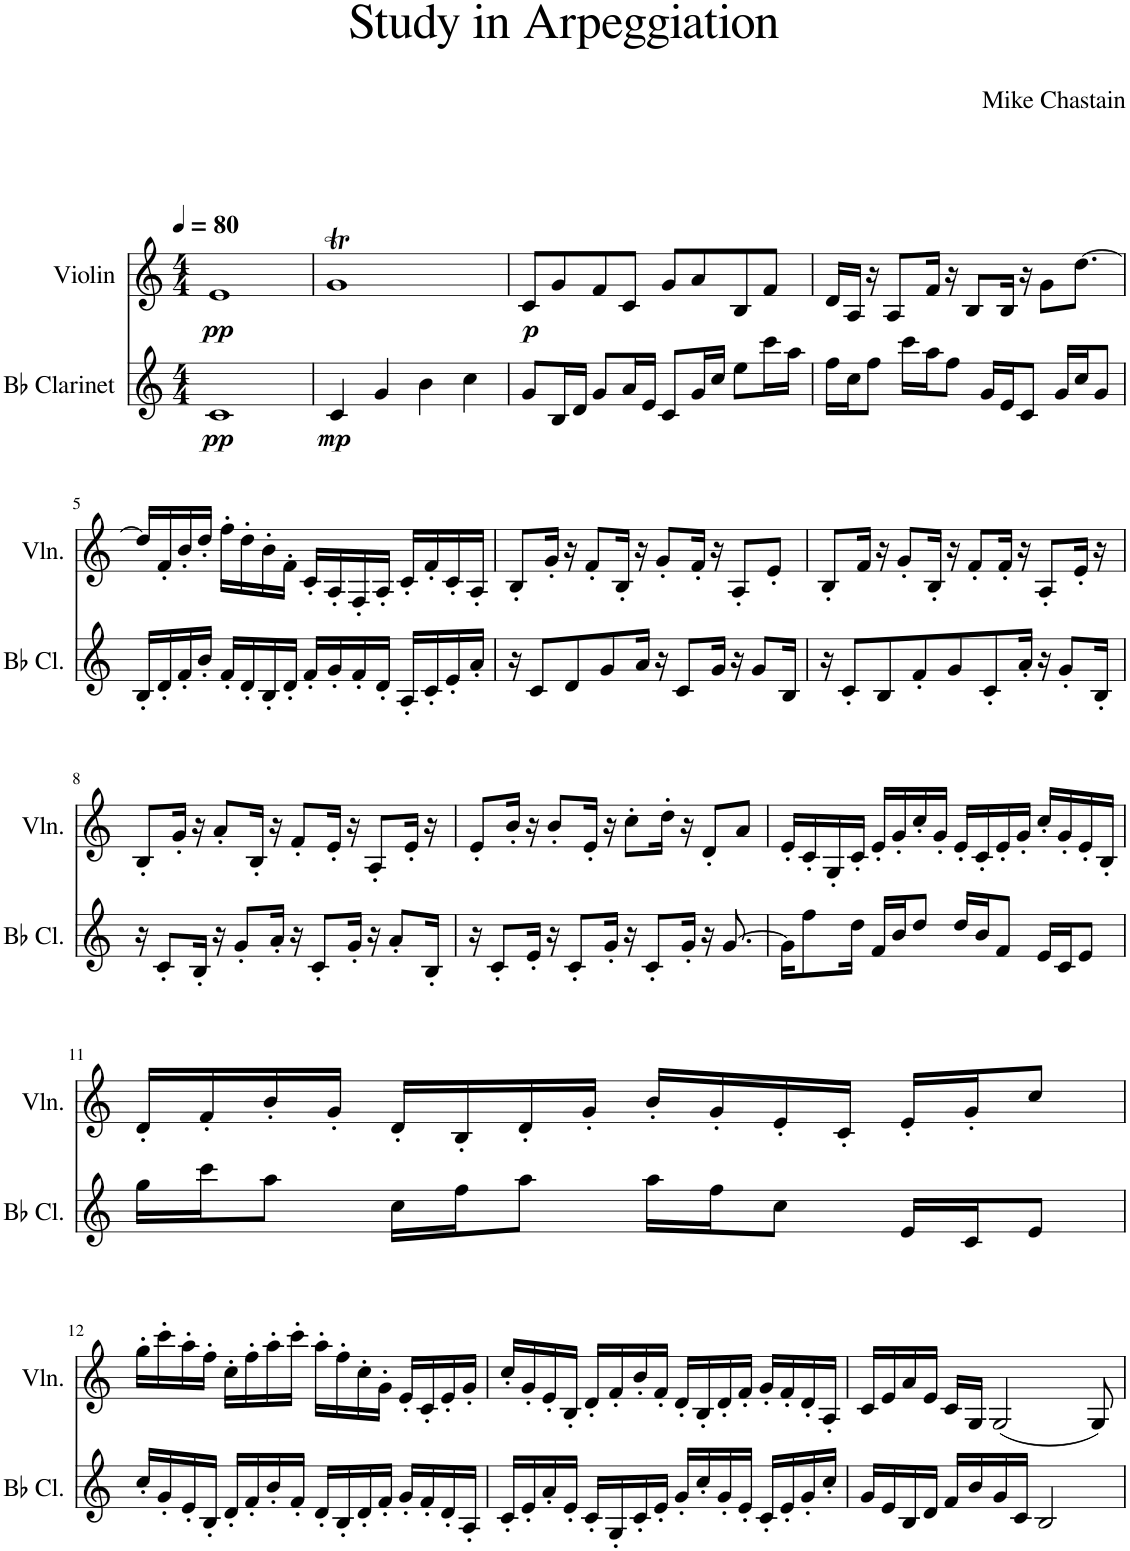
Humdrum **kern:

**kern	**dynam	**kern	**dynam
*part2	*part2	*part1	*part1
*staff2	*staff2	*staff1	*staff1
*I"Bb Clarinet	*	*I"Violin	*
*I'Bb Cl.	*	*I'Vln.	*
*clefG2	*	*clefG2	*
*ITrd1c2	*	*	*
*k[]	*	*k[]	*
*M4/4	*	*M4/4	*
*MM80	*	*MM80	*
=1	=1	=1	=1
!	!LO:DY:b	!	!LO:DY:b
1c	pp	1e	pp
=2	=2	=2	=2
!	!LO:DY:b	!	!
4c/	mp	1gT	.
4g/	.	.	.
4b\	.	.	.
4cc\	.	.	.
=3	=3	=3	=3
!	!	!	!LO:DY:b
8g/L	.	8c/L	p
16B/L	.	8g/	.
16d/JJ	.	.	.
8g/L	.	8f/	.
16a/L	.	8c/J	.
16e/JJ	.	.	.
8c/L	.	8g/L	.
16g/L	.	8a/	.
16cc/JJ	.	.	.
8ee\L	.	8B/	.
16ccc\L	.	8f/J	.
16aa\JJ	.	.	.
=4	=4	=4	=4
16ff\LL	.	16d/LL	.
16cc\J	.	16A/JJ	.
8ff\J	.	16r	.
.	.	8A/L	.
16ccc\LL	.	.	.
16aa\J	.	16f/Jk	.
8ff\J	.	16r	.
.	.	8B/L	.
16g/LL	.	.	.
16e/J	.	16B/Jk	.
8c/J	.	16r	.
.	.	8g\L	.
16g/LL	.	.	.
16cc/J	.	[8.dd\J	.
8g/J	.	.	.
!!LO:LB:g=z
=5	=5	=5	=5
16B'/LL	.	16dd/LL]	.
16d'/	.	16f'/	.
16f'/	.	16b'/	.
16b'/JJ	.	16dd'/JJ	.
16f'/LL	.	16ff'\LL	.
16d'/	.	16dd'\	.
16B'/	.	16b'\	.
16d'/JJ	.	16f'\JJ	.
16f'/LL	.	16c'/LL	.
16g'/	.	16A'/	.
16f'/	.	16F'/	.
16d'/JJ	.	16A'/JJ	.
16A'/LL	.	16c'/LL	.
16c'/	.	16f'/	.
16e'/	.	16c'/	.
16a'/JJ	.	16A'/JJ	.
=6	=6	=6	=6
16r	.	8B'/L	.
8c/L	.	.	.
.	.	16g'/Jk	.
8d/	.	16r	.
.	.	8f'/L	.
8g/	.	.	.
.	.	16B'/Jk	.
16a/Jk	.	16r	.
16r	.	8g'/L	.
8c/L	.	.	.
.	.	16f'/Jk	.
16g/Jk	.	16r	.
16r	.	8A'/L	.
8g/L	.	.	.
.	.	8e'/J	.
16B/Jk	.	.	.
=7	=7	=7	=7
16r	.	8B'/L	.
8c'/L	.	.	.
.	.	16f/Jk	.
8B/	.	16r	.
.	.	8g'/L	.
8f'/	.	.	.
.	.	16B'/Jk	.
8g/	.	16r	.
.	.	8f'/L	.
8c'/	.	.	.
.	.	16f'/Jk	.
16a'/Jk	.	16r	.
16r	.	8A'/L	.
8g'/L	.	.	.
.	.	16e'/Jk	.
16B'/Jk	.	16r	.
!!LO:LB:g=z
=8	=8	=8	=8
16r	.	8B'/L	.
8c'/L	.	.	.
.	.	16g'/Jk	.
16B'/Jk	.	16r	.
16r	.	8a'/L	.
8g'/L	.	.	.
.	.	16B'/Jk	.
16a'/Jk	.	16r	.
16r	.	8f'/L	.
8c'/L	.	.	.
.	.	16e'/Jk	.
16g'/Jk	.	16r	.
16r	.	8A'/L	.
8a'/L	.	.	.
.	.	16e'/Jk	.
16B'/Jk	.	16r	.
=9	=9	=9	=9
16r	.	8e'/L	.
8c'/L	.	.	.
.	.	16b'/Jk	.
16e'/Jk	.	16r	.
16r	.	8b'/L	.
8c'/L	.	.	.
.	.	16e'/Jk	.
16g'/Jk	.	16r	.
16r	.	8cc'\L	.
8c'/L	.	.	.
.	.	16dd'\Jk	.
16g'/Jk	.	16r	.
16r	.	8d'/L	.
[8.g/	.	.	.
.	.	8a/J	.
=10	=10	=10	=10
16g\KL]	.	16e'/LL	.
8ff\	.	16c'/	.
.	.	16G'/	.
16dd\Jk	.	16c'/JJ	.
16f/LL	.	16e'/LL	.
16b/J	.	16g'/	.
8dd/J	.	16cc'/	.
.	.	16g'/JJ	.
16dd/LL	.	16e'/LL	.
16b/J	.	16c'/	.
8f/J	.	16e'/	.
.	.	16g'/JJ	.
16e/LL	.	16cc'/LL	.
16c/J	.	16g'/	.
8e/J	.	16e'/	.
.	.	16B'/JJ	.
!!LO:LB:g=z
=11	=11	=11	=11
16gg\LL	.	16d'/LL	.
16ccc\J	.	16f'/	.
8aa\J	.	16b'/	.
.	.	16g'/JJ	.
16cc\LL	.	16d'/LL	.
16ff\J	.	16B'/	.
8aa\J	.	16d'/	.
.	.	16g'/JJ	.
16aa\LL	.	16b'/LL	.
16ff\J	.	16g'/	.
8cc\J	.	16e'/	.
.	.	16c'/JJ	.
16e/LL	.	16e'/LL	.
16c/J	.	16g'/J	.
8e/J	.	8cc/J	.
!!LO:LB:g=z
=12	=12	=12	=12
16cc'/LL	.	16gg'\LL	.
16g'/	.	16ccc'\	.
16e'/	.	16aa'\	.
16B'/JJ	.	16ff'\JJ	.
16d'/LL	.	16cc'\LL	.
16f'/	.	16ff'\	.
16b'/	.	16aa'\	.
16f'/JJ	.	16ccc'\JJ	.
16d'/LL	.	16aa'\LL	.
16B'/	.	16ff'\	.
16d'/	.	16cc'\	.
16f'/JJ	.	16g'\JJ	.
16g'/LL	.	16e'/LL	.
16f'/	.	16c'/	.
16d'/	.	16e'/	.
16A'/JJ	.	16g'/JJ	.
=13	=13	=13	=13
16c'/LL	.	16cc'/LL	.
16e'/	.	16g'/	.
16a'/	.	16e'/	.
16e'/JJ	.	16B'/JJ	.
16c'/LL	.	16d'/LL	.
16G'/	.	16f'/	.
16c'/	.	16b'/	.
16e'/JJ	.	16f'/JJ	.
16g'/LL	.	16d'/LL	.
16cc'/	.	16B'/	.
16g'/	.	16d'/	.
16e'/JJ	.	16f'/JJ	.
16c'/LL	.	16g'/LL	.
16e'/	.	16f'/	.
16g'/	.	16d'/	.
16cc'/JJ	.	16A'/JJ	.
=14	=14	=14	=14
16g/LL	.	16c/LL	.
16e/	.	16e/	.
16B/	.	16a/	.
16d/JJ	.	16e/JJ	.
16f/LL	.	16c/LL	.
16b/	.	16G/JJ	.
16g/	.	(2G/	.
16c/JJ	.	.	.
2B/	.	.	.
.	.	8G/)	.
=	=	=	=
*-	*-	*-	*-
